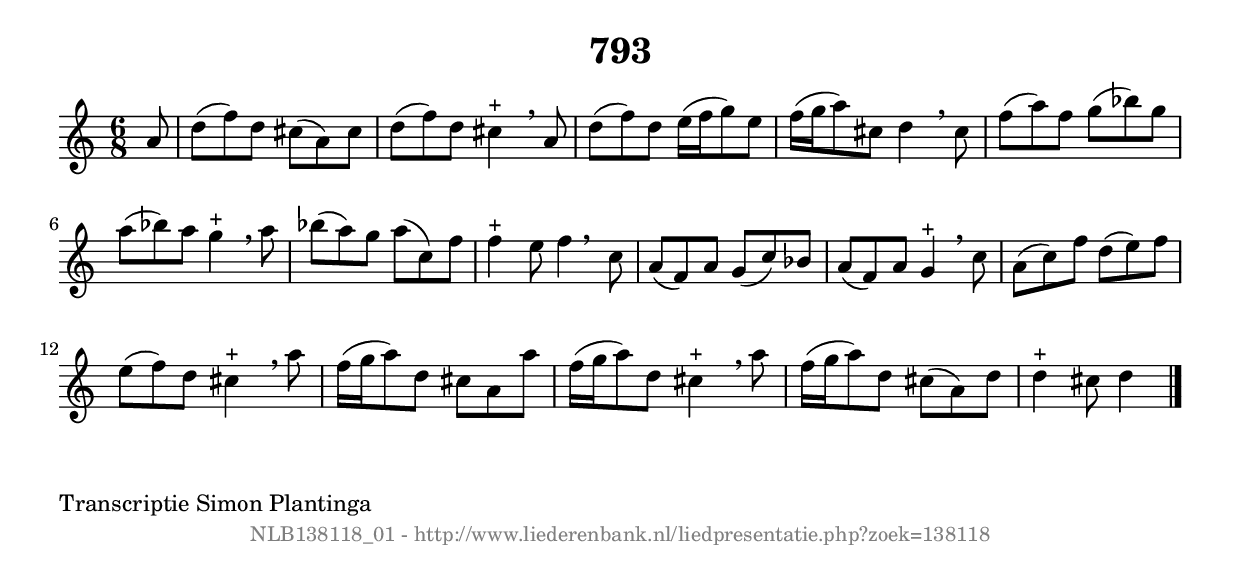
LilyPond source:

%
% produced by wce2krn 1.64 (7 June 2014)
%
\version"2.16"
#(append! paper-alist '(("long" . (cons (* 210 mm) (* 2000 mm)))))
#(set-default-paper-size "long")
sb = {\breathe}
mBreak = {\breathe }
bBreak = {\breathe }
x = {\once\override NoteHead #'style = #'cross }
gl=\glissando
itime={\override Staff.TimeSignature #'stencil = ##f }
ficta = {\once\set suggestAccidentals = ##t}
fine = {\once\override Score.RehearsalMark #'self-alignment-X = #1 \mark \markup {\italic{Fine}}}
dc = {\once\override Score.RehearsalMark #'self-alignment-X = #1 \mark \markup {\italic{D.C.}}}
dcf = {\once\override Score.RehearsalMark #'self-alignment-X = #1 \mark \markup {\italic{D.C. al Fine}}}
dcc = {\once\override Score.RehearsalMark #'self-alignment-X = #1 \mark \markup {\italic{D.C. al Coda}}}
ds = {\once\override Score.RehearsalMark #'self-alignment-X = #1 \mark \markup {\italic{D.S.}}}
dsf = {\once\override Score.RehearsalMark #'self-alignment-X = #1 \mark \markup {\italic{D.S. al Fine}}}
dsc = {\once\override Score.RehearsalMark #'self-alignment-X = #1 \mark \markup {\italic{D.S. al Coda}}}
pv = {\set Score.repeatCommands = #'((volta "1"))}
sv = {\set Score.repeatCommands = #'((volta "2"))}
tv = {\set Score.repeatCommands = #'((volta "3"))}
qv = {\set Score.repeatCommands = #'((volta "4"))}
xv = {\set Score.repeatCommands = #'((volta #f))}
\header{ tagline = ""
title = "793"
}
\score {{
\key d \dorian
\relative g'
{
\set melismaBusyProperties = #'()
\partial 32*4
\time 6/8
\tempo 4=120
\override Score.MetronomeMark #'transparent = ##t
\override Score.RehearsalMark #'break-visibility = #(vector #t #t #f)
a8 | d8( f8) d8 cis8( a8) cis8 | d8( f8) d8 cis4^"+" \sb a8 | d8( f8) d8 e16( f16 g8) e8 | f16( g16 a8) cis,8 d4 \mBreak
cis8 | f8( a8) f8 g8( bes8) g8 | a8( bes8) a8 g4^"+" \sb a8 | bes8( a8) g8 a8( c,8) f8 | f4^"+" e8 f4 \bar ":|:" \bBreak
c8 | a8( f8) a8 g8( c8) bes8 | a8( f8) a8 g4^"+" \sb c8 | a8( c8) f8 d8( e8) f8 | e8( f8) d8 cis4^"+" \mBreak
a'8 | f16( g16 a8) d,8 cis8 a8 a'8 | f16( g16 a8) d,8 cis4^"+" \sb a'8 | f16( g16 a8) d,8 cis8( a8) d8 | d4^"+" cis8 d4 \bar "|."
 }}
 \midi { }
 \layout {
            indent = 0.0\cm
}
}
\markup { \wordwrap-string #" 
Transcriptie Simon Plantinga
"}
\markup { \vspace #0 } \markup { \with-color #grey \fill-line { \center-column { \smaller "NLB138118_01 - http://www.liederenbank.nl/liedpresentatie.php?zoek=138118" } } }
